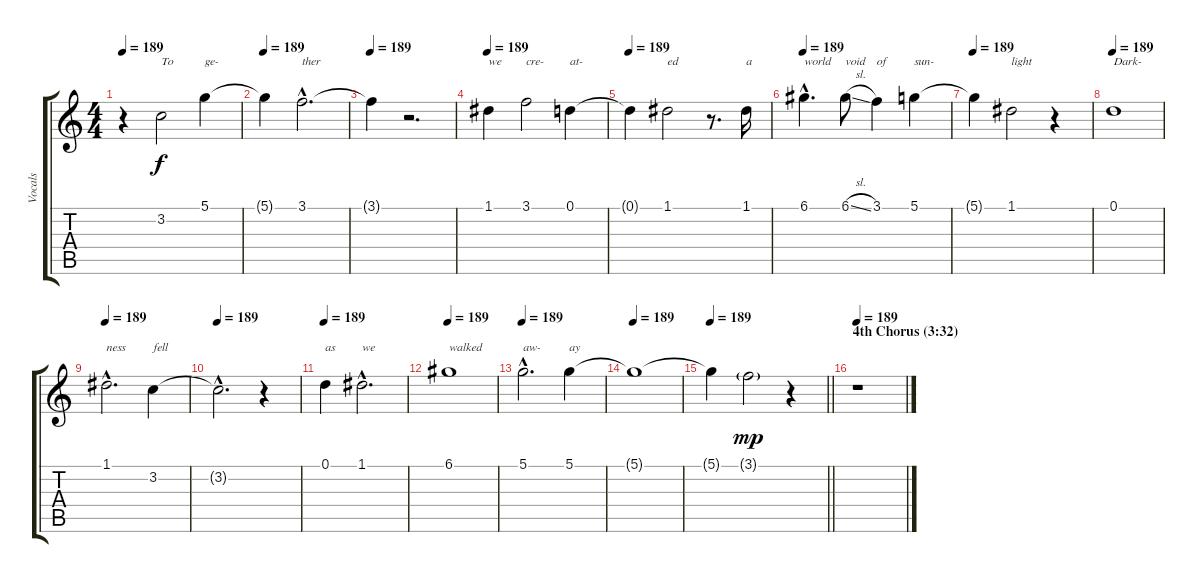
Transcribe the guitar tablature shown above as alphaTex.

\track ("Vocals" "Vocals") {instrument guitarharmonics}
\staff {score tabs}
\tuning (D4 A3 F3 C3 G2 C2) {hide}
\ts (4 4)
\tempo 189
\clef g2
\ks c
r.4{dy f} 3.2.2{txt "To" instrument violin} 5.1.4{txt "ge-" instrument violin} |
\tempo 189
5.1{t}.4 3.1{hac}.2{d txt "ther" instrument violin} |
\tempo 189
3.1{t}.4 r.2{d} |
\tempo 189
1.1.4{txt "we" instrument violin} 3.1.2{txt "cre-" instrument violin} 0.1.4{txt "at-" instrument violin} |
\tempo 189
0.1{t}.4 1.1.2{txt "ed" instrument violin} r.8{d} 1.1.16{txt "a" instrument violin} |
\tempo 189
6.1{hac}.4{d txt "world" instrument violin} 6.1{sl}.8{txt "void" instrument violin} 3.1.4{txt "of"} 5.1.4{txt "sun-" instrument violin} |
\tempo 189
5.1{t}.4 1.1.2{txt "light" instrument violin} r.4 |
\tempo 189
0.1.1{txt "Dark-" instrument violin} |
\tempo 189
1.1{hac}.2{d txt "ness" instrument violin} 3.2.4{txt "fell" instrument violin} |
\tempo 189
3.2{hac t}.2{d} r.4 |
\tempo 189
0.1.4{txt "as" instrument violin} 1.1{hac}.2{d txt "we" instrument violin} |
\tempo 189
6.1.1{txt "walked" instrument violin} |
\tempo 189
5.1{hac}.2{d txt "aw-" instrument violin} 5.1.4{txt "ay" instrument violin} |
\tempo 189
5.1{t}.1 |
\tempo 189
\barLineRight lightlight
5.1{t}.4 3.1{g}.2{dy mp instrument violin} r.4 |
\section ("" "4th Chorus (3:32)")
\tempo 189
r.1
